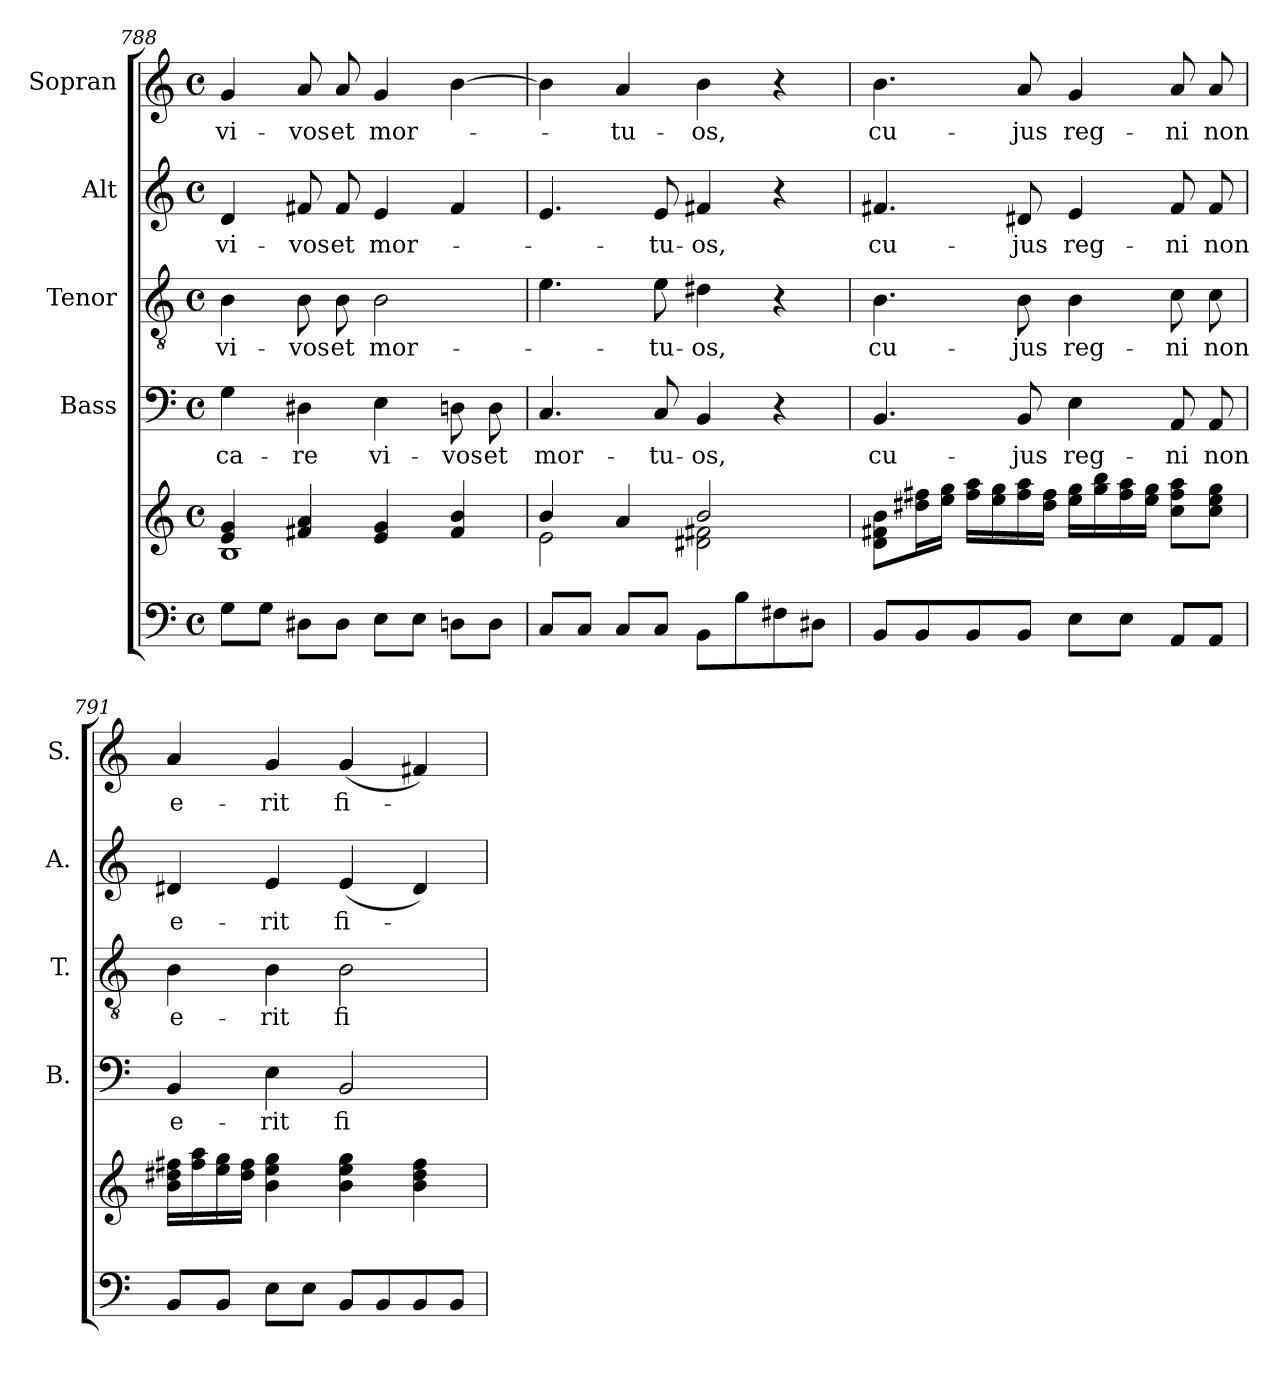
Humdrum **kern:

**kern	**kern	**kern	**text	**kern	**text	**kern	**text	**kern	**text
*part5	*part5	*part4	*part4	*part3	*part3	*part2	*part2	*part1	*part1
*staff6	*staff5	*staff4	*staff4	*staff3	*staff3	*staff2	*staff2	*staff1	*staff1
*	*	*I"Bass	*	*I"Tenor	*	*I"Alt	*	*I"Sopran	*
*	*	*I'B.	*	*I'T.	*	*I'A.	*	*I'S.	*
!!LO:PB:g=z
*clefF4	*clefG2	*clefF4	*	*clefGv2	*	*clefG2	*	*clefG2	*
*k[]	*k[]	*k[]	*	*k[]	*	*k[]	*	*k[]	*
*C:	*C:	*C:	*	*C:	*	*C:	*	*C:	*
*M4/4	*M4/4	*M4/4	*	*M4/4	*	*M4/4	*	*M4/4	*
*met(c)	*met(c)	*met(c)	*	*met(c)	*	*met(c)	*	*met(c)	*
=788	=788	=788	=788	=788	=788	=788	=788	=788	=788
*	*^	*	*	*	*	*	*	*	*
!	!	!	!	!LO:LY:b	!	!LO:LY:b	!	!LO:LY:b	!	!LO:LY:b
8G\L	4e/ 4g/	1B	4G\	-ca-	4B\	vi-	4d/	vi-	4g/	vi-
8G\J	.	.	.	.	.	.	.	.	.	.
!	!	!	!	!LO:LY:b	!	!LO:LY:b	!	!LO:LY:b	!	!LO:LY:b
8D#X\L	4f#X/ 4a/	.	4D#X\	-re	8B\	-vos	8f#X/	-vos	8a/	-vos
!	!	!	!	!	!	!LO:LY:b	!	!LO:LY:b	!	!LO:LY:b
8D#\J	.	.	.	.	8B\	et	8f#/	et	8a/	et
!	!	!	!	!LO:LY:b	!	!LO:LY:b	!	!LO:LY:b	!	!LO:LY:b
8E\L	4e/ 4g/	.	4E\	vi-	2B\	mor-	4e/	mor-	4g/	mor-
8E\J	.	.	.	.	.	.	.	.	.	.
!	!	!	!	!LO:LY:b	!	!	!	!	!	!
8Dn\L	4f#/ 4b/	.	8Dn\	-vos	.	.	4f#/	.	[4b\	.
!	!	!	!	!LO:LY:b	!	!	!	!	!	!
8D\J	.	.	8D\	et	.	.	.	.	.	.
=789	=789	=789	=789	=789	=789	=789	=789	=789	=789	=789
!	!	!	!	!LO:LY:b	!	!	!	!	!	!
8C/L	4b/	2e\	4.C/	mor-	4.e\	.	4.e/	.	4b\]	.
8C/J	.	.	.	.	.	.	.	.	.	.
!	!	!	!	!	!	!	!	!	!	!LO:LY:b
8C/L	4a/	.	.	.	.	.	.	.	4a/	-tu-
!	!	!	!	!LO:LY:b	!	!LO:LY:b	!	!LO:LY:b	!	!
8C/J	.	.	8C/	-tu-	8e\	-tu-	8e/	-tu-	.	.
!	!	!	!	!LO:LY:b	!	!LO:LY:b	!	!LO:LY:b	!	!LO:LY:b
8BB\L	2b/	2d#X\ 2f#X\	4BB/	-os,	4d#X\	-os,	4f#X/	-os,	4b\	-os,
8B\	.	.	.	.	.	.	.	.	.	.
8F#X\	.	.	4r	.	4r	.	4r	.	4r	.
8D#X\J	.	.	.	.	.	.	.	.	.	.
*	*v	*v	*	*	*	*	*	*	*	*
=790	=790	=790	=790	=790	=790	=790	=790	=790	=790
!	!	!	!LO:LY:b	!	!LO:LY:b	!	!LO:LY:b	!	!LO:LY:b
8BB/L	8d\ 8f#X\ 8b\L	4.BB/	cu-	4.B\	cu-	4.f#X/	cu-	4.b\	cu-
8BB/	16dd#X\ 16ff#X\L	.	.	.	.	.	.	.	.
.	16ee\ 16gg\JJ	.	.	.	.	.	.	.	.
8BB/	16ff#\ 16aa\LL	.	.	.	.	.	.	.	.
.	16ee\ 16gg\	.	.	.	.	.	.	.	.
!	!	!	!LO:LY:b	!	!LO:LY:b	!	!LO:LY:b	!	!LO:LY:b
8BB/J	16ff#\ 16aa\	8BB/	-jus	8B\	-jus	8d#X/	-jus	8a/	-jus
.	16dd#\ 16ff#\JJ	.	.	.	.	.	.	.	.
!	!	!	!LO:LY:b	!	!LO:LY:b	!	!LO:LY:b	!	!LO:LY:b
8E\L	16ee\ 16gg\LL	4E\	reg-	4B\	reg-	4e/	reg-	4g/	reg-
.	16gg\ 16bb\	.	.	.	.	.	.	.	.
8E\J	16ff#\ 16aa\	.	.	.	.	.	.	.	.
.	16ee\ 16gg\JJ	.	.	.	.	.	.	.	.
!	!	!	!LO:LY:b	!	!LO:LY:b	!	!LO:LY:b	!	!LO:LY:b
8AA/L	8cc\ 8ff#\ 8aa\L	8AA/	-ni	8c\	-ni	8f#/	-ni	8a/	-ni
!	!	!	!LO:LY:b	!	!LO:LY:b	!	!LO:LY:b	!	!LO:LY:b
8AA/J	8cc\ 8ee\ 8gg\J	8AA/	non	8c\	non	8f#/	non	8a/	non
!!LO:LB:g=z
=791	=791	=791	=791	=791	=791	=791	=791	=791	=791
!	!	!	!LO:LY:b	!	!LO:LY:b	!	!LO:LY:b	!	!LO:LY:b
8BB/L	16b\ 16dd#X\ 16ff#X\LL	4BB/	e-	4B\	e-	4d#X/	e-	4a/	e-
.	16ff#\ 16aa\	.	.	.	.	.	.	.	.
8BB/J	16ee\ 16gg\	.	.	.	.	.	.	.	.
.	16dd#\ 16ff#\JJ	.	.	.	.	.	.	.	.
!	!	!	!LO:LY:b	!	!LO:LY:b	!	!LO:LY:b	!	!LO:LY:b
8E\L	4b\ 4ee\ 4gg\	4E\	-rit	4B\	-rit	4e/	-rit	4g/	-rit
8E\J	.	.	.	.	.	.	.	.	.
!	!	!	!LO:LY:b	!	!LO:LY:b	!	!LO:LY:b	!	!LO:LY:b
8BB/L	4b\ 4ee\ 4gg\	2BB/	fi-	2B\	fi-	(<4e/	fi-	(<4g/	fi-
8BB/	.	.	.	.	.	.	.	.	.
8BB/	4b\ 4dd#\ 4ff#\	.	.	.	.	4d#/)	.	4f#X/)	.
8BB/J	.	.	.	.	.	.	.	.	.
=	=	=	=	=	=	=	=	=	=
*-	*-	*-	*-	*-	*-	*-	*-	*-	*-
